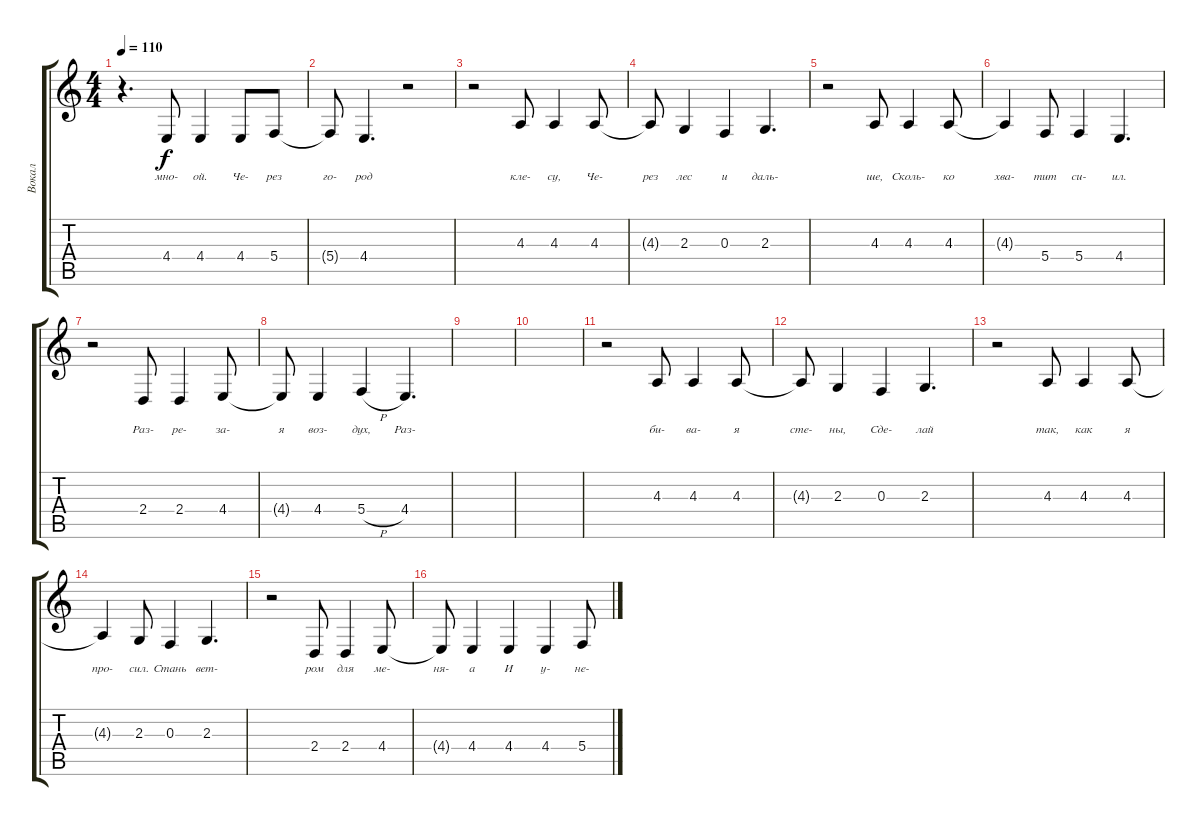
\track ("Вокал" "Вокал") {instrument violin}
\staff {score tabs}
\tuning (D4 A3 F3 C3 G2 C2) {hide}
\ts (4 4)
\tempo 110
\clef g2
\ks c
r.4{d dy f} 4.4.8{lyrics (0 "мно-") lyrics (1 "") lyrics (2 "") lyrics (3 "") lyrics (4 "")} 4.4.4{lyrics (0 "ой.") lyrics (1 "") lyrics (2 "") lyrics (3 "") lyrics (4 "")} 4.4.8{lyrics (0 "Че-") lyrics (1 "") lyrics (2 "") lyrics (3 "") lyrics (4 "")} 5.4.8{lyrics (0 "рез") lyrics (1 "") lyrics (2 "") lyrics (3 "") lyrics (4 "")} |
5.4{t}.8{lyrics (0 "го-") lyrics (1 "") lyrics (2 "") lyrics (3 "") lyrics (4 "")} 4.4.4{d lyrics (0 "род") lyrics (1 "") lyrics (2 "") lyrics (3 "") lyrics (4 "")} r.2 |
r.2 4.3.8{lyrics (0 "кле-") lyrics (1 "") lyrics (2 "") lyrics (3 "") lyrics (4 "")} 4.3.4{lyrics (0 "су,") lyrics (1 "") lyrics (2 "") lyrics (3 "") lyrics (4 "")} 4.3.8{lyrics (0 "Че-") lyrics (1 "") lyrics (2 "") lyrics (3 "") lyrics (4 "")} |
4.3{t}.8{lyrics (0 "рез") lyrics (1 "") lyrics (2 "") lyrics (3 "") lyrics (4 "")} 2.3.4{lyrics (0 "лес") lyrics (1 "") lyrics (2 "") lyrics (3 "") lyrics (4 "")} 0.3.4{lyrics (0 "и") lyrics (1 "") lyrics (2 "") lyrics (3 "") lyrics (4 "")} 2.3.4{d lyrics (0 "даль-") lyrics (1 "") lyrics (2 "") lyrics (3 "") lyrics (4 "")} |
r.2 4.3.8{lyrics (0 "ше,") lyrics (1 "") lyrics (2 "") lyrics (3 "") lyrics (4 "")} 4.3.4{lyrics (0 "Сколь-") lyrics (1 "") lyrics (2 "") lyrics (3 "") lyrics (4 "")} 4.3.8{lyrics (0 "ко") lyrics (1 "") lyrics (2 "") lyrics (3 "") lyrics (4 "")} |
4.3{t}.4{lyrics (0 "хва-") lyrics (1 "") lyrics (2 "") lyrics (3 "") lyrics (4 "")} 5.4.8{lyrics (0 "тит") lyrics (1 "") lyrics (2 "") lyrics (3 "") lyrics (4 "")} 5.4.4{lyrics (0 "си-") lyrics (1 "") lyrics (2 "") lyrics (3 "") lyrics (4 "")} 4.4.4{d lyrics (0 "ил.") lyrics (1 "") lyrics (2 "") lyrics (3 "") lyrics (4 "")} |
r.2 2.4.8{lyrics (0 "Раз-") lyrics (1 "") lyrics (2 "") lyrics (3 "") lyrics (4 "")} 2.4.4{lyrics (0 "ре-") lyrics (1 "") lyrics (2 "") lyrics (3 "") lyrics (4 "")} 4.4.8{lyrics (0 "за-") lyrics (1 "") lyrics (2 "") lyrics (3 "") lyrics (4 "")} |
4.4{t}.8{lyrics (0 "я") lyrics (1 "") lyrics (2 "") lyrics (3 "") lyrics (4 "")} 4.4.4{lyrics (0 "воз-") lyrics (1 "") lyrics (2 "") lyrics (3 "") lyrics (4 "")} 5.4{h}.4{lyrics (0 "дух,") lyrics (1 "") lyrics (2 "") lyrics (3 "") lyrics (4 "")} 4.4.4{d lyrics (0 "Раз-") lyrics (1 "") lyrics (2 "") lyrics (3 "") lyrics (4 "")} |
|
|
r.2 4.3.8{lyrics (0 "би-") lyrics (1 "") lyrics (2 "") lyrics (3 "") lyrics (4 "")} 4.3.4{lyrics (0 "ва-") lyrics (1 "") lyrics (2 "") lyrics (3 "") lyrics (4 "")} 4.3.8{lyrics (0 "я") lyrics (1 "") lyrics (2 "") lyrics (3 "") lyrics (4 "")} |
4.3{t}.8{lyrics (0 "сте-") lyrics (1 "") lyrics (2 "") lyrics (3 "") lyrics (4 "")} 2.3.4{lyrics (0 "ны,") lyrics (1 "") lyrics (2 "") lyrics (3 "") lyrics (4 "")} 0.3.4{lyrics (0 "Сде-") lyrics (1 "") lyrics (2 "") lyrics (3 "") lyrics (4 "")} 2.3.4{d lyrics (0 "лай") lyrics (1 "") lyrics (2 "") lyrics (3 "") lyrics (4 "")} |
r.2 4.3.8{lyrics (0 "так,") lyrics (1 "") lyrics (2 "") lyrics (3 "") lyrics (4 "")} 4.3.4{lyrics (0 "как") lyrics (1 "") lyrics (2 "") lyrics (3 "") lyrics (4 "")} 4.3.8{lyrics (0 "я") lyrics (1 "") lyrics (2 "") lyrics (3 "") lyrics (4 "")} |
4.3{t}.4{lyrics (0 "про-") lyrics (1 "") lyrics (2 "") lyrics (3 "") lyrics (4 "")} 2.3.8{lyrics (0 "сил.") lyrics (1 "") lyrics (2 "") lyrics (3 "") lyrics (4 "")} 0.3.4{lyrics (0 "Стань") lyrics (1 "") lyrics (2 "") lyrics (3 "") lyrics (4 "")} 2.3.4{d lyrics (0 "вет-") lyrics (1 "") lyrics (2 "") lyrics (3 "") lyrics (4 "")} |
r.2 2.4.8{lyrics (0 "ром") lyrics (1 "") lyrics (2 "") lyrics (3 "") lyrics (4 "")} 2.4.4{lyrics (0 "для") lyrics (1 "") lyrics (2 "") lyrics (3 "") lyrics (4 "")} 4.4.8{lyrics (0 "ме-") lyrics (1 "") lyrics (2 "") lyrics (3 "") lyrics (4 "")} |
4.4{t}.8{lyrics (0 "ня-") lyrics (1 "") lyrics (2 "") lyrics (3 "") lyrics (4 "")} 4.4.4{lyrics (0 "а") lyrics (1 "") lyrics (2 "") lyrics (3 "") lyrics (4 "")} 4.4.4{lyrics (0 "И") lyrics (1 "") lyrics (2 "") lyrics (3 "") lyrics (4 "")} 4.4.4{lyrics (0 "у-") lyrics (1 "") lyrics (2 "") lyrics (3 "") lyrics (4 "")} 5.4.8{lyrics (0 "не-") lyrics (1 "") lyrics (2 "") lyrics (3 "") lyrics (4 "")}
